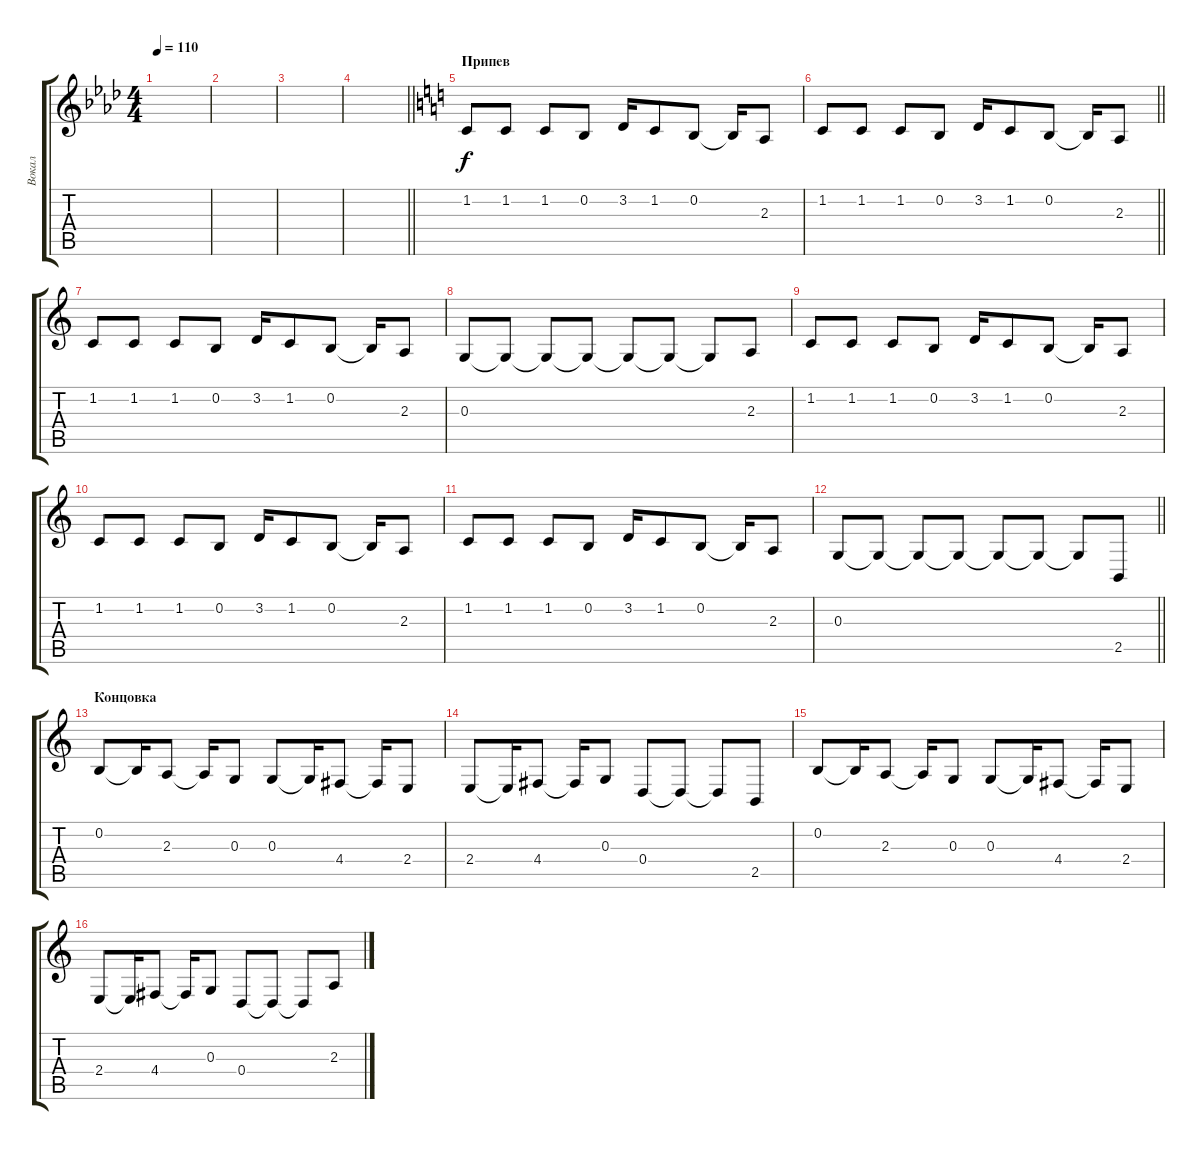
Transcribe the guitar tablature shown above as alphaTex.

\track ("Вокал" "Вокал") {instrument lead6voice}
\staff {score tabs}
\tuning (E4 B3 G3 D3 A2 E2) {hide}
\ts (4 4)
\tempo 110
\clef g2
\ks fminor
|
|
|
\barLineRight lightlight
|
\section ("" "Припев")
\ks c
1.2.8 1.2.8 1.2.8 0.2.8 3.2.16 1.2.8 0.2.8 0.2{t}.16 2.3.8 |
\barLineRight lightlight
1.2.8 1.2.8 1.2.8 0.2.8 3.2.16 1.2.8 0.2.8 0.2{t}.16 2.3.8 |
1.2.8 1.2.8 1.2.8 0.2.8 3.2.16 1.2.8 0.2.8 0.2{t}.16 2.3.8 |
0.3.8 0.3{t}.8 0.3{t}.8 0.3{t}.8 0.3{t}.8 0.3{t}.8 0.3{t}.8 2.3.8 |
1.2.8 1.2.8 1.2.8 0.2.8 3.2.16 1.2.8 0.2.8 0.2{t}.16 2.3.8 |
1.2.8 1.2.8 1.2.8 0.2.8 3.2.16 1.2.8 0.2.8 0.2{t}.16 2.3.8 |
1.2.8 1.2.8 1.2.8 0.2.8 3.2.16 1.2.8 0.2.8 0.2{t}.16 2.3.8 |
\barLineRight lightlight
0.3.8 0.3{t}.8 0.3{t}.8 0.3{t}.8 0.3{t}.8 0.3{t}.8 0.3{t}.8 2.5.8 |
\section ("" "Концовка")
0.2.8 0.2{t}.16 2.3.8 2.3{t}.16 0.3.8 0.3.8 0.3{t}.16 4.4.8 4.4{t}.16 2.4.8 |
2.4.8 2.4{t}.16 4.4.8 4.4{t}.16 0.3.8 0.4.8 0.4{t}.8 0.4{t}.8 2.5.8 |
0.2.8 0.2{t}.16 2.3.8 2.3{t}.16 0.3.8 0.3.8 0.3{t}.16 4.4.8 4.4{t}.16 2.4.8 |
2.4.8 2.4{t}.16 4.4.8 4.4{t}.16 0.3.8 0.4.8 0.4{t}.8 0.4{t}.8 2.3.8
